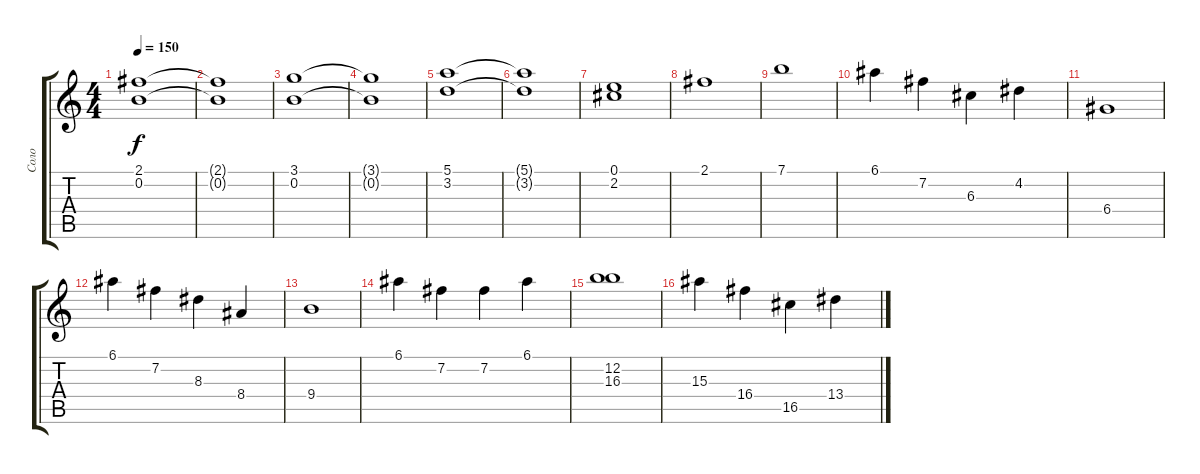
\track ("Соло" "Соло") {instrument distortionguitar}
\staff {score tabs}
\tuning (E4 B3 G3 D3 A2 E2) {hide}
\ts (4 4)
\tempo 150
\clef g2
\ks c
(2.1 0.2).1{dy f} |
(2.1{t} 0.2{t}).1 |
(3.1 0.2).1 |
(3.1{t} 0.2{t}).1 |
(5.1 3.2).1 |
(5.1{t} 3.2{t}).1 |
(0.1 2.2).1 |
2.1.1 |
7.1.1 |
6.1.4 7.2.4 6.3.4 4.2.4 |
6.4.1 |
6.1.4 7.2.4 8.3.4 8.4.4 |
9.4.1 |
6.1.4 7.2.4 7.2.4 6.1.4 |
(12.2 16.3).1 |
15.3.4 16.4.4 16.5.4 13.4.4
